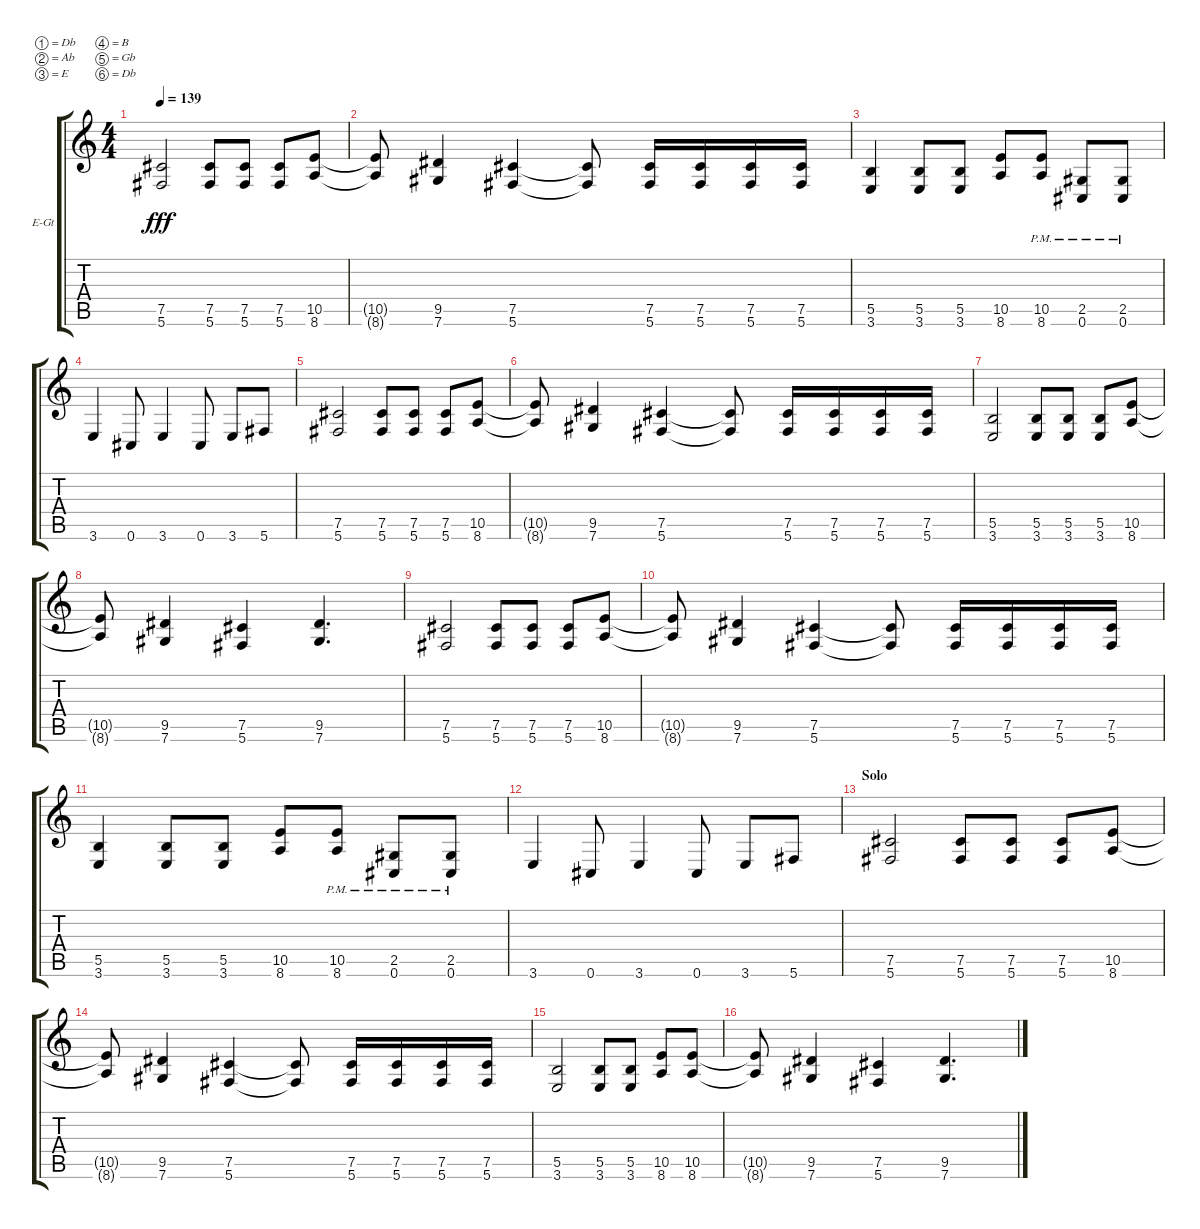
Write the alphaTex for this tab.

\bracketExtendMode groupsimilarinstruments
\firstSystemTrackNameOrientation horizontal
\otherSystemsTrackNameOrientation horizontal
\track ("Electric Guitar 2" "E-Gt") {instrument distortionguitar}
\staff {score tabs}
\tuning (Db4 Ab3 E3 B2 Gb2 Db2)
\ts (4 4)
\tempo 139
\clef g2
\ks c
(5.6 7.5).2{dy fff} (5.6 7.5).8 (5.6 7.5).8 (5.6 7.5).8 (8.6 10.5).8 |
(8.6{t} 10.5{t}).8 (7.6 9.5).4 (5.6 7.5).4 (5.6{t} 7.5{t}).8 (5.6 7.5).16 (5.6 7.5).16 (5.6 7.5).16 (5.6 7.5).16 |
(3.6 5.5).4 (3.6 5.5).8 (3.6 5.5).8 (8.6 10.5).8 (8.6{pm} 10.5{pm}).8 (0.6{pm} 2.5{pm}).8 (0.6{pm} 2.5{pm}).8 |
3.6.4 0.6.8 3.6.4 0.6.8 3.6.8 5.6.8 |
(5.6 7.5).2 (5.6 7.5).8 (5.6 7.5).8 (5.6 7.5).8 (8.6 10.5).8 |
(8.6{t} 10.5{t}).8 (7.6 9.5).4 (5.6 7.5).4 (5.6{t} 7.5{t}).8 (5.6 7.5).16 (5.6 7.5).16 (5.6 7.5).16 (5.6 7.5).16 |
(3.6 5.5).2 (3.6 5.5).8 (3.6 5.5).8 (3.6 5.5).8 (8.6 10.5).8 |
(8.6{t} 10.5{t}).8 (7.6 9.5).4 (5.6 7.5).4 (7.6 9.5).4{d} |
(5.6 7.5).2 (5.6 7.5).8 (5.6 7.5).8 (5.6 7.5).8 (8.6 10.5).8 |
(8.6{t} 10.5{t}).8 (7.6 9.5).4 (5.6 7.5).4 (5.6{t} 7.5{t}).8 (5.6 7.5).16 (5.6 7.5).16 (5.6 7.5).16 (5.6 7.5).16 |
(3.6 5.5).4 (3.6 5.5).8 (3.6 5.5).8 (8.6 10.5).8 (8.6{pm} 10.5{pm}).8 (0.6{pm} 2.5{pm}).8 (0.6{pm} 2.5{pm}).8 |
3.6.4 0.6.8 3.6.4 0.6.8 3.6.8 5.6.8 |
\section ("" "Solo")
(5.6 7.5).2 (5.6 7.5).8 (5.6 7.5).8 (5.6 7.5).8 (8.6 10.5).8 |
(8.6{t} 10.5{t}).8 (7.6 9.5).4 (5.6 7.5).4 (5.6{t} 7.5{t}).8 (5.6 7.5).16 (5.6 7.5).16 (5.6 7.5).16 (5.6 7.5).16 |
(3.6 5.5).2 (3.6 5.5).8 (3.6 5.5).8 (8.6 10.5).8 (8.6 10.5).8 |
(8.6{t} 10.5{t}).8 (7.6 9.5).4 (5.6 7.5).4 (7.6 9.5).4{d}
